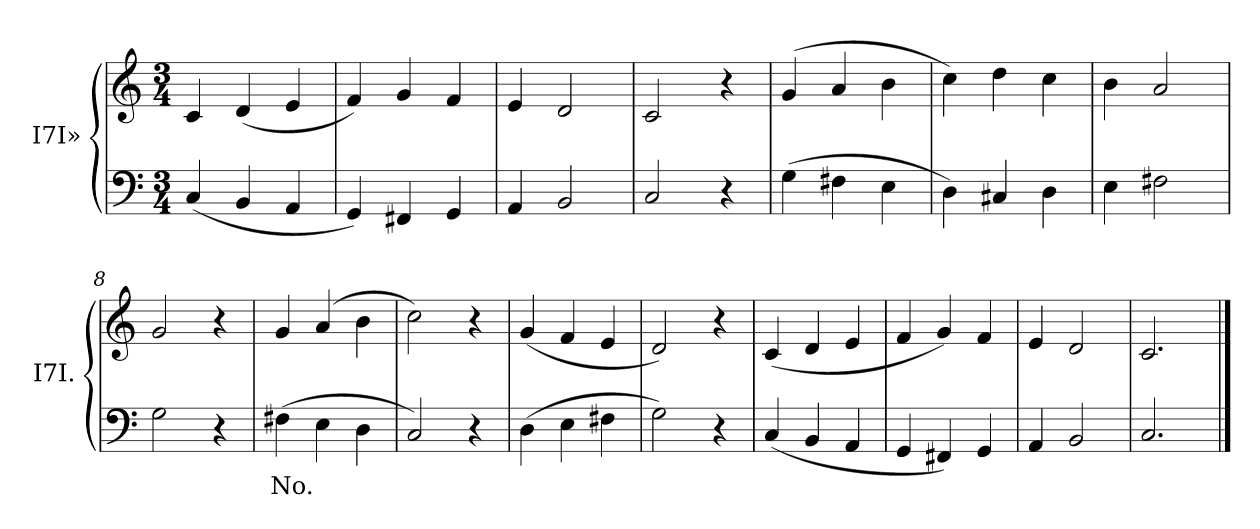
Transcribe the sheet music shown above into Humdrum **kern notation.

**kern	**text	**kern
*part2	*part2	*part1
*staff2	*staff2	*staff1
*I"I7I»	*	*I"I7I»
*I'I7I.	*	*I'I7I.
*clefF4	*	*clefG2
*k[]	*	*k[]
*M3/4	*	*M3/4
*MM96	*	*MM96
=1	=1	=1
(4C/	.	4c/
4BB/	.	(4d/
4AA/	.	4e/
=2	=2	=2
4GG/)	.	4f/)
4FF#X/	.	4g/
4GG/	.	4f/
=3	=3	=3
4AA/	.	4e/
2BB/	.	2d/
=4	=4	=4
2C/	.	2c/
4r	.	4r
=5	=5	=5
(4G\	.	(4g/
4F#X\	.	4a/
4E\	.	4b\
=6	=6	=6
4D\)	.	4cc\)
4C#X/	.	4dd\
4D\	.	4cc\
=7	=7	=7
4E\	.	4b\
2F#X\	.	2a/
=8	=8	=8
2G\	.	2g/
4r	.	4r
!!LO:LB:g=z
=9	=9	=9
!	!LO:LY:b	!
(4F#X\	No.	4g/
4E\	.	(4a/
4D\	.	4b\
=10	=10	=10
2C/)	.	2cc\)
4r	.	4r
=11	=11	=11
(4D\	.	(4g/
4E\	.	4f/
4F#X\	.	4e/
=12	=12	=12
2G\)	.	2d/)
4r	.	4r
=13	=13	=13
(4C/	.	(4c/
4BB/	.	4d/
4AA/	.	4e/
=14	=14	=14
4GG/	.	4f/
4FF#X/)	.	4g/)
4GG/	.	4f/
=15	=15	=15
4AA/	.	4e/
2BB/	.	2d/
=16	=16	=16
2.C/	.	2.c/
==	==	==
*-	*-	*-
